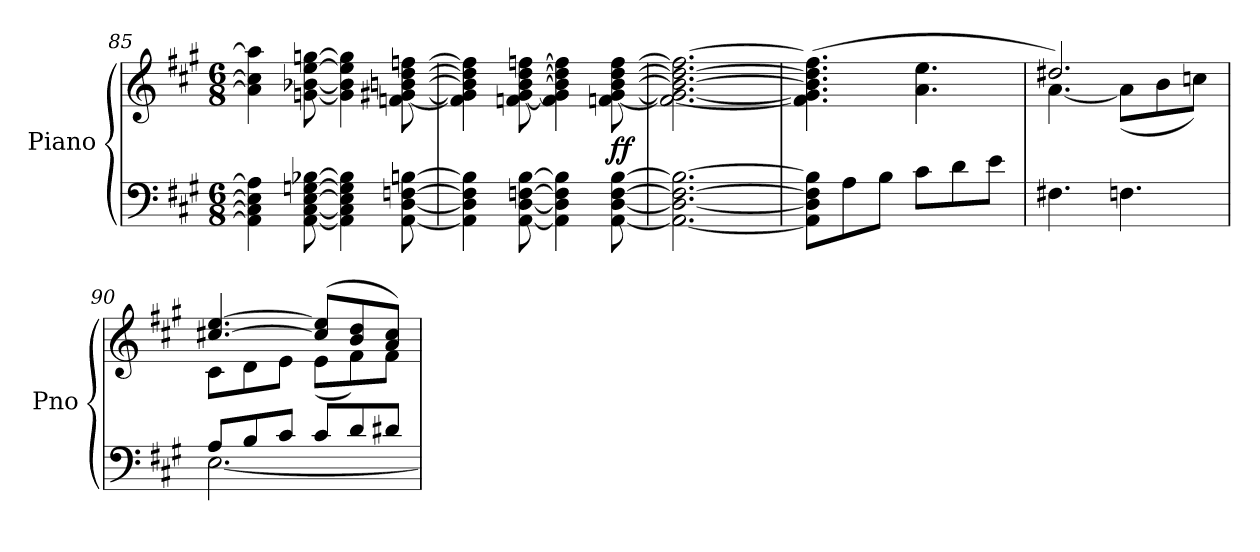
**kern	**kern	**dynam
*part1	*part1	*part1
*staff2	*staff1	*staff1/2
*I"Piano	*	*
*I'Pno	*	*
!!LO:PB:g=z
*clefF4	*clefG2	*
*k[f#c#g#]	*k[f#c#g#]	*
*M6/8	*M6/8	*
=85	=85	=85
4AA\] 4C#\] 4E\] 4A\]	4a\] 4cc#\] 4aa\]	.
!	!	!LO:DY:b
[8AA\ [8C#\ [8E\ [8Gn\ [8B-X\	[8gn\ [8b-X\ [8ee\ [8ggn\	other-dynamics
4AA\] 4C#\] 4E\] 4G\] 4B-\]	4g\] 4b-\] 4ee\] 4gg\]	.
[8AA\ [8D\ [8Fn\ [8Bn\	[8fn\ [8g#X\ [8bn\ [8dd\ [8ffn\	.
=86	=86	=86
4AA\] 4D\] 4F\] 4B\]	4f\] 4g#\] 4b\] 4dd\] 4ff\]	.
[8AA\ [8D\ [8Fn\ [8B\	[8fn\ [8g#\ [8b\ [8dd\ [8ffn\	.
4AA\] 4D\] 4F\] 4B\]	4fn\] 4g#\] 4b\] 4dd\] 4ff\]	.
!	!	!LO:DY:b
[8AA\ [8D\ [8F\ [8B\	[8fn\ [8g#\ [8b\ [8dd\ [8ff\	ff
=87	=87	=87
2.AA\_ 2.D\_ 2.F\_ 2.B\_	2.f\_ 2.g#\_ 2.b\_ 2.dd\_ 2.ff\_	.
=88	=88	=88
8AA\] 8D\] 8F\] 8B\]L	(4.f\] 4.g#\] 4.b\] 4.dd\] 4.ff\]	.
8A\	.	.
8B\J	.	.
!	!	!LO:DY:b
8c#\L	4.a\ 4.ee\	other-dynamics
8d\	.	.
8e\J	.	.
=89	=89	=89
*	*^	*
4.F#X\	2.dd#X/)	[4.a\	.
4.Fn\	.	(8a\L]	.
.	.	8b\	.
.	.	8ccn\J)	.
=90	=90	=90	=90
*^	*	*	*
8A/L	[2.E\	[4.cc#X/ [4.ee/	8c#\L	.
8B/	.	.	8d\	.
8c#/J	.	.	8e\J	.
8c#/L	.	(8cc#/] 8ee/]L	(8e\L	.
8d/	.	8b/ 8dd/	8f#\)	.
8d#X/J	.	8a/ 8cc#/J)	8f#\J	.
*v	*v	*	*	*
*	*v	*v	*
=	=	=
*-	*-	*-
